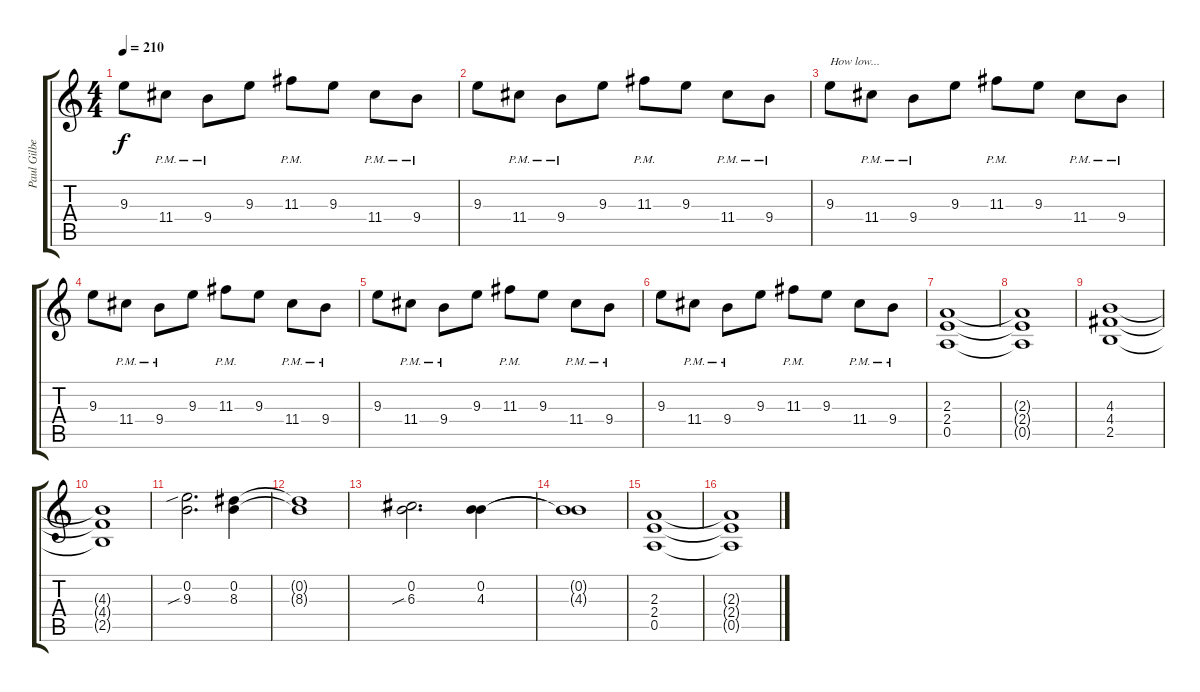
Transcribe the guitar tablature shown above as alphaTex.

\track ("Paul Gilbert" "Paul Gilbe") {instrument distortionguitar}
\staff {score tabs}
\tuning (E4 B3 G3 D3 A2 E2) {hide}
\ts (4 4)
\tempo 210
\clef g2
\ks c
9.3.8{dy f} 11.4{pm}.8 9.4{pm}.8 9.3.8 11.3{pm}.8 9.3.8 11.4{pm}.8 9.4{pm}.8 |
9.3.8 11.4{pm}.8 9.4{pm}.8 9.3.8 11.3{pm}.8 9.3.8 11.4{pm}.8 9.4{pm}.8 |
9.3.8{txt "How low..."} 11.4{pm}.8 9.4{pm}.8 9.3.8 11.3{pm}.8 9.3.8 11.4{pm}.8 9.4{pm}.8 |
9.3.8 11.4{pm}.8 9.4{pm}.8 9.3.8 11.3{pm}.8 9.3.8 11.4{pm}.8 9.4{pm}.8 |
9.3.8 11.4{pm}.8 9.4{pm}.8 9.3.8 11.3{pm}.8 9.3.8 11.4{pm}.8 9.4{pm}.8 |
9.3.8 11.4{pm}.8 9.4{pm}.8 9.3.8 11.3{pm}.8 9.3.8 11.4{pm}.8 9.4{pm}.8 |
(2.3 2.4 0.5).1 |
(2.3{t} 2.4{t} 0.5{t}).1 |
(4.3 4.4 2.5).1 |
(4.3{t} 4.4{t} 2.5{t}).1 |
(0.2 9.3{sib}).2{d} (0.2 8.3).4 |
(0.2{t} 8.3{t}).1 |
(0.2 6.3{sib}).2{d} (0.2 4.3).4 |
(0.2{t} 4.3{t}).1 |
(2.3 2.4 0.5).1 |
(2.3{t} 2.4{t} 0.5{t}).1
